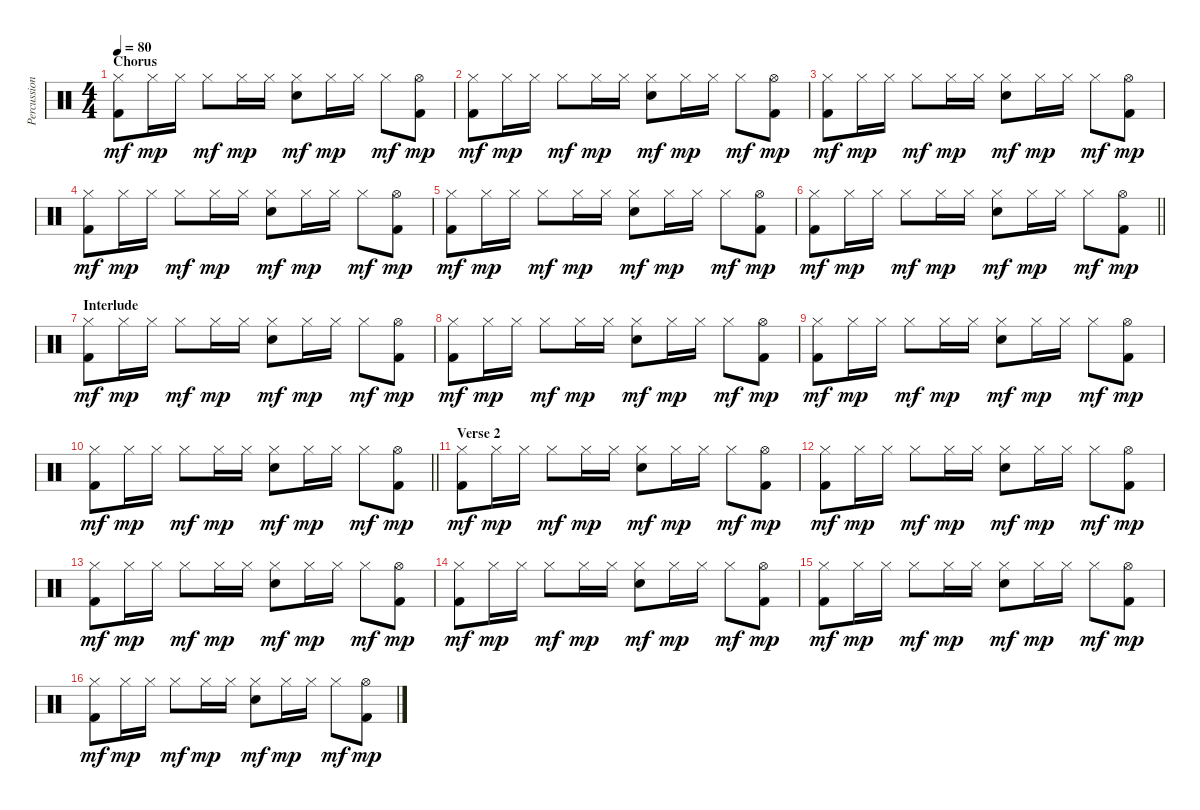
\track ("Percussion" "Percussion") {instrument percussion}
\staff {score}
\articulation defaults
\ts (4 4)
\section ("" "Chorus")
\tempo 80
\clef neutral
\ks c
("Kick (hit) 2" "Hi-Hat (closed)").8{dy mf} "Hi-Hat (closed)".16{dy mp} "Hi-Hat (closed)".16 "Hi-Hat (closed)".8{dy mf} "Hi-Hat (closed)".16{dy mp} "Hi-Hat (closed)".16 ("Hi-Hat (closed)" "Snare (hit) 2").8{dy mf} "Hi-Hat (closed)".16{dy mp} "Hi-Hat (closed)".16 "Hi-Hat (closed)".8{dy mf} ("Kick (hit) 2" "Hi-Hat (open)").8{dy mp} |
("Kick (hit) 2" "Hi-Hat (closed)").8{dy mf} "Hi-Hat (closed)".16{dy mp} "Hi-Hat (closed)".16 "Hi-Hat (closed)".8{dy mf} "Hi-Hat (closed)".16{dy mp} "Hi-Hat (closed)".16 ("Hi-Hat (closed)" "Snare (hit) 2").8{dy mf} "Hi-Hat (closed)".16{dy mp} "Hi-Hat (closed)".16 "Hi-Hat (closed)".8{dy mf} ("Kick (hit) 2" "Hi-Hat (open)").8{dy mp} |
("Kick (hit) 2" "Hi-Hat (closed)").8{dy mf} "Hi-Hat (closed)".16{dy mp} "Hi-Hat (closed)".16 "Hi-Hat (closed)".8{dy mf} "Hi-Hat (closed)".16{dy mp} "Hi-Hat (closed)".16 ("Hi-Hat (closed)" "Snare (hit) 2").8{dy mf} "Hi-Hat (closed)".16{dy mp} "Hi-Hat (closed)".16 "Hi-Hat (closed)".8{dy mf} ("Kick (hit) 2" "Hi-Hat (open)").8{dy mp} |
("Kick (hit) 2" "Hi-Hat (closed)").8{dy mf} "Hi-Hat (closed)".16{dy mp} "Hi-Hat (closed)".16 "Hi-Hat (closed)".8{dy mf} "Hi-Hat (closed)".16{dy mp} "Hi-Hat (closed)".16 ("Hi-Hat (closed)" "Snare (hit) 2").8{dy mf} "Hi-Hat (closed)".16{dy mp} "Hi-Hat (closed)".16 "Hi-Hat (closed)".8{dy mf} ("Kick (hit) 2" "Hi-Hat (open)").8{dy mp} |
("Kick (hit) 2" "Hi-Hat (closed)").8{dy mf} "Hi-Hat (closed)".16{dy mp} "Hi-Hat (closed)".16 "Hi-Hat (closed)".8{dy mf} "Hi-Hat (closed)".16{dy mp} "Hi-Hat (closed)".16 ("Hi-Hat (closed)" "Snare (hit) 2").8{dy mf} "Hi-Hat (closed)".16{dy mp} "Hi-Hat (closed)".16 "Hi-Hat (closed)".8{dy mf} ("Kick (hit) 2" "Hi-Hat (open)").8{dy mp} |
\barLineRight lightlight
("Kick (hit) 2" "Hi-Hat (closed)").8{dy mf} "Hi-Hat (closed)".16{dy mp} "Hi-Hat (closed)".16 "Hi-Hat (closed)".8{dy mf} "Hi-Hat (closed)".16{dy mp} "Hi-Hat (closed)".16 ("Hi-Hat (closed)" "Snare (hit) 2").8{dy mf} "Hi-Hat (closed)".16{dy mp} "Hi-Hat (closed)".16 "Hi-Hat (closed)".8{dy mf} ("Kick (hit) 2" "Hi-Hat (open)").8{dy mp} |
\section ("" "Interlude")
("Kick (hit) 2" "Hi-Hat (closed)").8{dy mf} "Hi-Hat (closed)".16{dy mp} "Hi-Hat (closed)".16 "Hi-Hat (closed)".8{dy mf} "Hi-Hat (closed)".16{dy mp} "Hi-Hat (closed)".16 ("Hi-Hat (closed)" "Snare (hit) 2").8{dy mf} "Hi-Hat (closed)".16{dy mp} "Hi-Hat (closed)".16 "Hi-Hat (closed)".8{dy mf} ("Kick (hit) 2" "Hi-Hat (open)").8{dy mp} |
("Kick (hit) 2" "Hi-Hat (closed)").8{dy mf} "Hi-Hat (closed)".16{dy mp} "Hi-Hat (closed)".16 "Hi-Hat (closed)".8{dy mf} "Hi-Hat (closed)".16{dy mp} "Hi-Hat (closed)".16 ("Hi-Hat (closed)" "Snare (hit) 2").8{dy mf} "Hi-Hat (closed)".16{dy mp} "Hi-Hat (closed)".16 "Hi-Hat (closed)".8{dy mf} ("Kick (hit) 2" "Hi-Hat (open)").8{dy mp} |
("Kick (hit) 2" "Hi-Hat (closed)").8{dy mf} "Hi-Hat (closed)".16{dy mp} "Hi-Hat (closed)".16 "Hi-Hat (closed)".8{dy mf} "Hi-Hat (closed)".16{dy mp} "Hi-Hat (closed)".16 ("Hi-Hat (closed)" "Snare (hit) 2").8{dy mf} "Hi-Hat (closed)".16{dy mp} "Hi-Hat (closed)".16 "Hi-Hat (closed)".8{dy mf} ("Kick (hit) 2" "Hi-Hat (open)").8{dy mp} |
\barLineRight lightlight
("Kick (hit) 2" "Hi-Hat (closed)").8{dy mf} "Hi-Hat (closed)".16{dy mp} "Hi-Hat (closed)".16 "Hi-Hat (closed)".8{dy mf} "Hi-Hat (closed)".16{dy mp} "Hi-Hat (closed)".16 ("Hi-Hat (closed)" "Snare (hit) 2").8{dy mf} "Hi-Hat (closed)".16{dy mp} "Hi-Hat (closed)".16 "Hi-Hat (closed)".8{dy mf} ("Kick (hit) 2" "Hi-Hat (open)").8{dy mp} |
\section ("" "Verse 2")
("Kick (hit) 2" "Hi-Hat (closed)").8{dy mf} "Hi-Hat (closed)".16{dy mp} "Hi-Hat (closed)".16 "Hi-Hat (closed)".8{dy mf} "Hi-Hat (closed)".16{dy mp} "Hi-Hat (closed)".16 ("Hi-Hat (closed)" "Snare (hit) 2").8{dy mf} "Hi-Hat (closed)".16{dy mp} "Hi-Hat (closed)".16 "Hi-Hat (closed)".8{dy mf} ("Kick (hit) 2" "Hi-Hat (open)").8{dy mp} |
("Kick (hit) 2" "Hi-Hat (closed)").8{dy mf} "Hi-Hat (closed)".16{dy mp} "Hi-Hat (closed)".16 "Hi-Hat (closed)".8{dy mf} "Hi-Hat (closed)".16{dy mp} "Hi-Hat (closed)".16 ("Hi-Hat (closed)" "Snare (hit) 2").8{dy mf} "Hi-Hat (closed)".16{dy mp} "Hi-Hat (closed)".16 "Hi-Hat (closed)".8{dy mf} ("Kick (hit) 2" "Hi-Hat (open)").8{dy mp} |
("Kick (hit) 2" "Hi-Hat (closed)").8{dy mf} "Hi-Hat (closed)".16{dy mp} "Hi-Hat (closed)".16 "Hi-Hat (closed)".8{dy mf} "Hi-Hat (closed)".16{dy mp} "Hi-Hat (closed)".16 ("Hi-Hat (closed)" "Snare (hit) 2").8{dy mf} "Hi-Hat (closed)".16{dy mp} "Hi-Hat (closed)".16 "Hi-Hat (closed)".8{dy mf} ("Kick (hit) 2" "Hi-Hat (open)").8{dy mp} |
("Kick (hit) 2" "Hi-Hat (closed)").8{dy mf} "Hi-Hat (closed)".16{dy mp} "Hi-Hat (closed)".16 "Hi-Hat (closed)".8{dy mf} "Hi-Hat (closed)".16{dy mp} "Hi-Hat (closed)".16 ("Hi-Hat (closed)" "Snare (hit) 2").8{dy mf} "Hi-Hat (closed)".16{dy mp} "Hi-Hat (closed)".16 "Hi-Hat (closed)".8{dy mf} ("Kick (hit) 2" "Hi-Hat (open)").8{dy mp} |
("Kick (hit) 2" "Hi-Hat (closed)").8{dy mf} "Hi-Hat (closed)".16{dy mp} "Hi-Hat (closed)".16 "Hi-Hat (closed)".8{dy mf} "Hi-Hat (closed)".16{dy mp} "Hi-Hat (closed)".16 ("Hi-Hat (closed)" "Snare (hit) 2").8{dy mf} "Hi-Hat (closed)".16{dy mp} "Hi-Hat (closed)".16 "Hi-Hat (closed)".8{dy mf} ("Kick (hit) 2" "Hi-Hat (open)").8{dy mp} |
("Kick (hit) 2" "Hi-Hat (closed)").8{dy mf} "Hi-Hat (closed)".16{dy mp} "Hi-Hat (closed)".16 "Hi-Hat (closed)".8{dy mf} "Hi-Hat (closed)".16{dy mp} "Hi-Hat (closed)".16 ("Hi-Hat (closed)" "Snare (hit) 2").8{dy mf} "Hi-Hat (closed)".16{dy mp} "Hi-Hat (closed)".16 "Hi-Hat (closed)".8{dy mf} ("Kick (hit) 2" "Hi-Hat (open)").8{dy mp}
